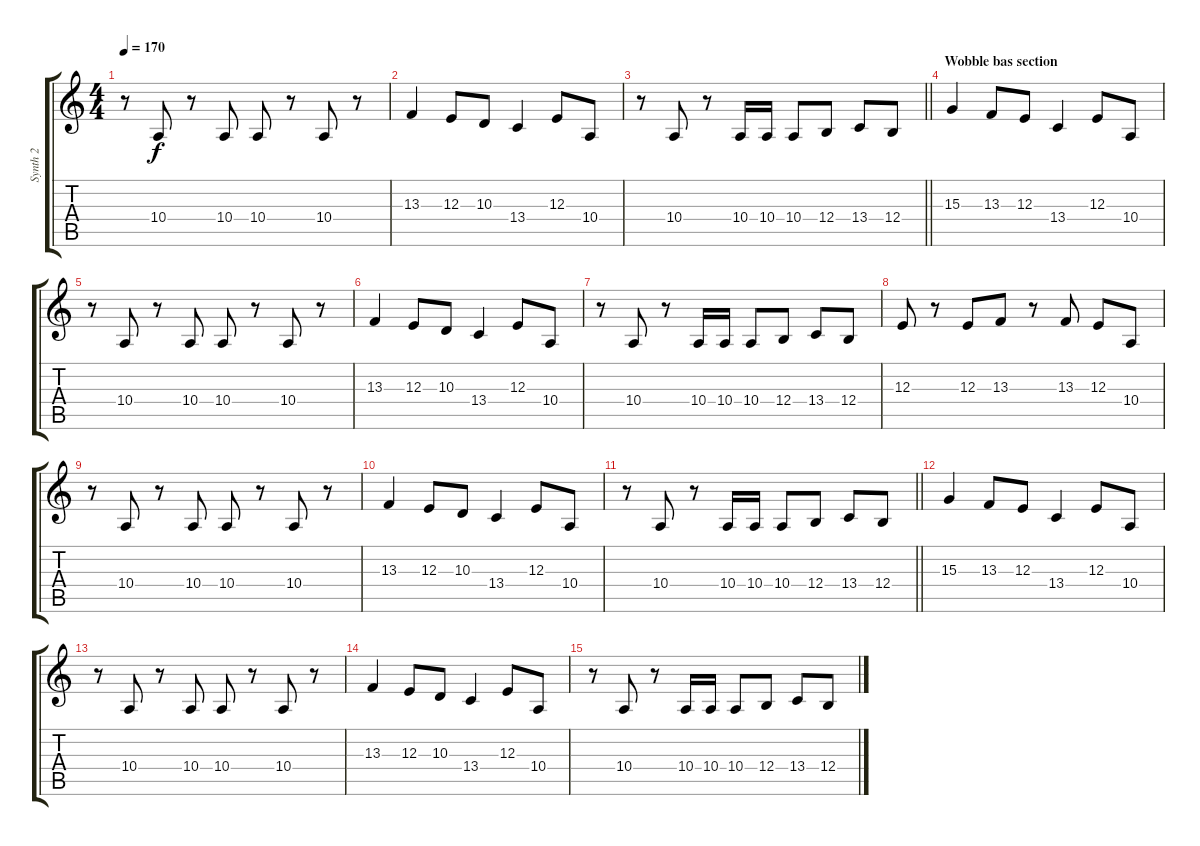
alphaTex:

\track ("Synth 2" "Synth 2") {instrument lead2sawtooth}
\staff {score tabs}
\tuning (Db4 Ab3 E3 B2 Gb2 B1) {hide}
\ts (4 4)
\tempo 170
\clef g2
\ks c
r.8{dy f} 10.4.8 r.8 10.4.8 10.4.8 r.8 10.4.8 r.8 |
13.3.4 12.3.8 10.3.8 13.4.4 12.3.8 10.4.8 |
\barLineRight lightlight
r.8 10.4.8 r.8 10.4.16 10.4.16 10.4.8 12.4.8 13.4.8 12.4.8 |
\section ("" "Wobble bas section")
15.3.4 13.3.8 12.3.8 13.4.4 12.3.8 10.4.8 |
r.8 10.4.8 r.8 10.4.8 10.4.8 r.8 10.4.8 r.8 |
13.3.4 12.3.8 10.3.8 13.4.4 12.3.8 10.4.8 |
r.8 10.4.8 r.8 10.4.16 10.4.16 10.4.8 12.4.8 13.4.8 12.4.8 |
12.3.8 r.8 12.3.8 13.3.8 r.8 13.3.8 12.3.8 10.4.8 |
r.8 10.4.8 r.8 10.4.8 10.4.8 r.8 10.4.8 r.8 |
13.3.4 12.3.8 10.3.8 13.4.4 12.3.8 10.4.8 |
\barLineRight lightlight
r.8 10.4.8 r.8 10.4.16 10.4.16 10.4.8 12.4.8 13.4.8 12.4.8 |
15.3.4 13.3.8 12.3.8 13.4.4 12.3.8 10.4.8 |
r.8 10.4.8 r.8 10.4.8 10.4.8 r.8 10.4.8 r.8 |
13.3.4 12.3.8 10.3.8 13.4.4 12.3.8 10.4.8 |
r.8 10.4.8 r.8 10.4.16 10.4.16 10.4.8 12.4.8 13.4.8 12.4.8
